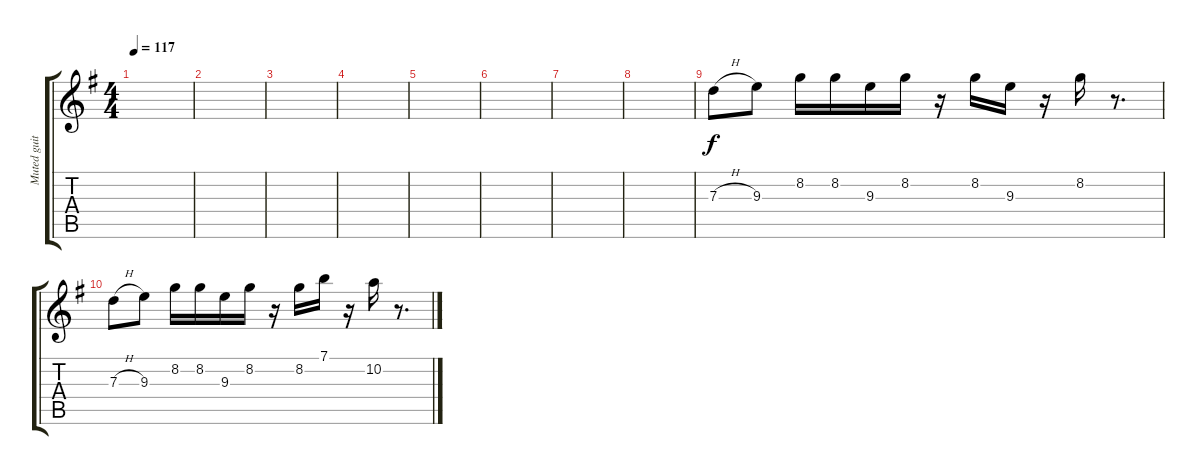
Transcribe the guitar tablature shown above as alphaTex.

\track ("Muted guitar" "Muted guit") {instrument electricguitarmuted}
\staff {score tabs}
\tuning (E4 B3 G3 D3 A2 E2) {hide}
\ts (4 4)
\tempo 117
\clef g2
\ks g
|
|
|
|
|
|
|
|
7.3{h}.8 9.3.8 8.2.16 8.2.16 9.3.16 8.2.16 r.16 8.2.16 9.3.16 r.16 8.2.16 r.8{d} |
7.3{h}.8 9.3.8 8.2.16 8.2.16 9.3.16 8.2.16 r.16 8.2.16 7.1.16 r.16 10.2.16 r.8{d}
